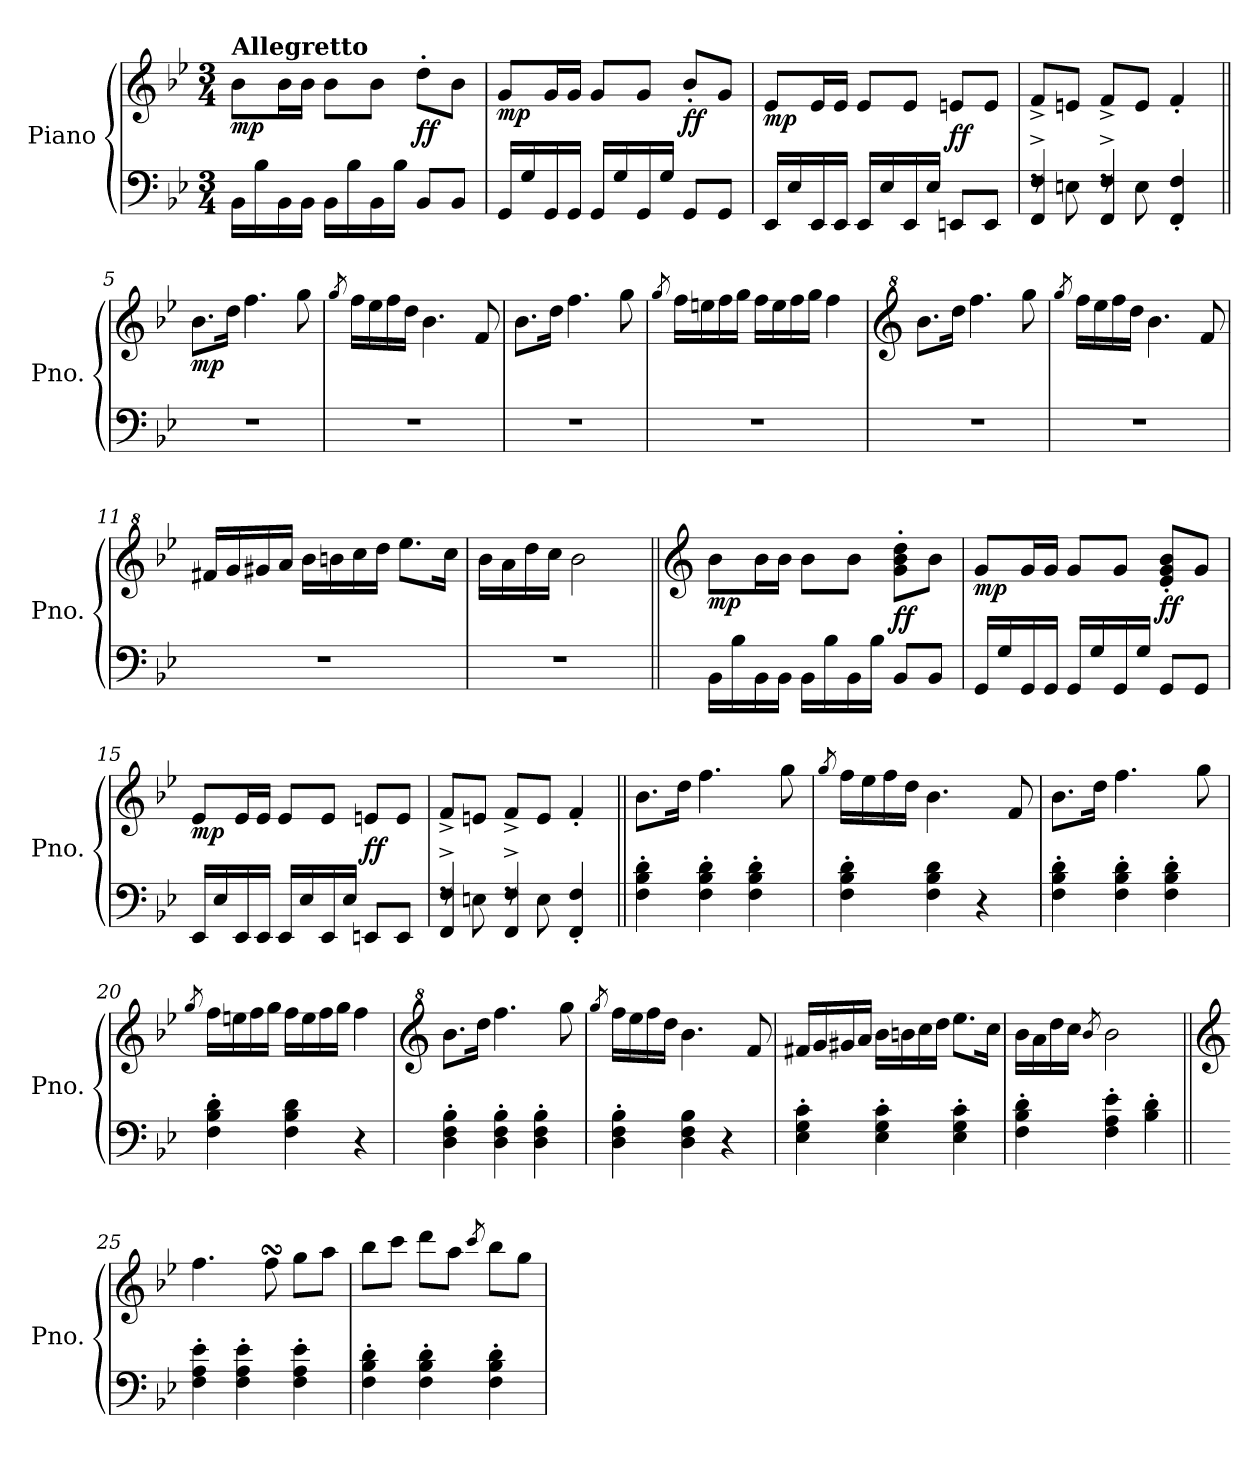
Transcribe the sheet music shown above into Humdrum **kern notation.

**kern	**kern	**dynam
*part1	*part1	*part1
*staff2	*staff1	*staff1/2
*I"Piano	*	*
*I'Pno.	*	*
*clefF4	*clefG2	*
*k[b-e-]	*k[b-e-]	*
*M3/4	*M3/4	*
=1	=1	=1
!	!LO:TX:a:B:t=Allegretto	!
!	!	!LO:DY:b
16BB-\LL	8b-\L	mp
16B-\	.	.
16BB-\	16b-\L	.
16BB-\JJ	16b-\JJ	.
16BB-\LL	8b-\L	.
16B-\	.	.
16BB-\	8b-\J	.
16B-\JJ	.	.
!	!	!LO:DY:b
8BB-/L	8dd'\L	ff
8BB-/J	8b-\J	.
=2	=2	=2
!	!	!LO:DY:b
16GG/LL	8g/L	mp
16G/	.	.
16GG/	16g/L	.
16GG/JJ	16g/JJ	.
16GG/LL	8g/L	.
16G/	.	.
16GG/	8g/J	.
16G/JJ	.	.
!	!	!LO:DY:b
8GG/L	8b-'/L	ff
8GG/J	8g/J	.
=3	=3	=3
!	!	!LO:DY:b
16EE-/LL	8e-/L	mp
16E-/	.	.
16EE-/	16e-/L	.
16EE-/JJ	16e-/JJ	.
16EE-/LL	8e-/L	.
16E-/	.	.
16EE-/	8e-/J	.
16E-/JJ	.	.
!	!	!LO:DY:b
8EEn/L	8en/L	ff
8EE/J	8e/J	.
!!LO:LB:g=z
=4	=4	=4
*^	*	*
4FF/^ 4F/^	8rF	8f^/L	.
.	8En\	8en/J	.
4FF/^ 4F/^	8rF	8f^/L	.
.	8E\	8e/J	.
4FF/' 4F/'	4ryy	4f'/	.
=5||	=5||	=5||	=5||
!	!	!	!LO:DY:b
*v	*v	*	*
2.r	8.b-\L	mp
.	16dd\Jk	.
.	4.ff\	.
.	8gg\	.
=6	=6	=6
.	8qgg/	.
2.r	16ff\LL	.
.	16ee-\	.
.	16ff\	.
.	16dd\JJ	.
.	4.b-\	.
.	8f/	.
!!LO:LB:g=z
=7	=7	=7
2.r	8.b-\L	.
.	16dd\Jk	.
.	4.ff\	.
.	8gg\	.
=8	=8	=8
.	8qgg/	.
2.r	16ff\LL	.
.	16een\	.
.	16ff\	.
.	16gg\JJ	.
.	16ff\LL	.
.	16ee\	.
.	16ff\	.
.	16gg\JJ	.
.	4ff\	.
=9	=9	=9
*	*clefG^2	*
2.r	8.bb-\L	.
.	16ddd\Jk	.
.	4.fff\	.
.	8ggg\	.
!!LO:LB:g=z
=10	=10	=10
.	8qggg/	.
2.r	16fff\LL	.
.	16eee-\	.
.	16fff\	.
.	16ddd\JJ	.
.	4.bb-\	.
.	8ff/	.
=11	=11	=11
2.r	16ff#X/LL	.
.	16gg/	.
.	16gg#X/	.
.	16aa/JJ	.
.	16bb-\LL	.
.	16bbn\	.
.	16ccc\	.
.	16ddd\JJ	.
.	8.eee-\L	.
.	16ccc\Jk	.
=12	=12	=12
2.r	16bb-\LL	.
.	16aa\	.
.	16ddd\	.
.	16ccc\JJ	.
.	2bb-\	.
!!LO:LB:g=z
=13||	=13||	=13||
*	*clefG2	*
!	!	!LO:DY:b
16BB-\LL	8b-\L	mp
16B-\	.	.
16BB-\	16b-\L	.
16BB-\JJ	16b-\JJ	.
16BB-\LL	8b-\L	.
16B-\	.	.
16BB-\	8b-\J	.
16B-\JJ	.	.
!	!	!LO:DY:b
8BB-/L	8g\' 8b-\' 8dd\'L	ff
8BB-/J	8b-\J	.
=14	=14	=14
!	!	!LO:DY:b
16GG/LL	8g/L	mp
16G/	.	.
16GG/	16g/L	.
16GG/JJ	16g/JJ	.
16GG/LL	8g/L	.
16G/	.	.
16GG/	8g/J	.
16G/JJ	.	.
!	!	!LO:DY:b
8GG/L	8e-/' 8g/' 8b-/'L	ff
8GG/J	8g/J	.
=15	=15	=15
!	!	!LO:DY:b
16EE-/LL	8e-/L	mp
16E-/	.	.
16EE-/	16e-/L	.
16EE-/JJ	16e-/JJ	.
16EE-/LL	8e-/L	.
16E-/	.	.
16EE-/	8e-/J	.
16E-/JJ	.	.
!	!	!LO:DY:b
8EEn/L	8en/L	ff
8EE/J	8e/J	.
!!LO:PB:g=z
=16	=16	=16
*^	*	*
4FF/^ 4F/^	8rF	8f^/L	.
.	8En\	8en/J	.
4FF/^ 4F/^	8rF	8f^/L	.
.	8E\	8e/J	.
4FF/' 4F/'	4ryy	4f'/	.
*v	*v	*	*
=17||	=17||	=17||
4F\' 4B-\' 4d\'	8.b-\L	.
.	16dd\Jk	.
4F\' 4B-\' 4d\'	4.ff\	.
4F\' 4B-\' 4d\'	.	.
.	8gg\	.
=18	=18	=18
.	8qgg/	.
4F\' 4B-\' 4d\'	16ff\LL	.
.	16ee-\	.
.	16ff\	.
.	16dd\JJ	.
4F\ 4B-\ 4d\	4.b-\	.
4r	.	.
.	8f/	.
!!LO:LB:g=z
=19	=19	=19
4F\' 4B-\' 4d\'	8.b-\L	.
.	16dd\Jk	.
4F\' 4B-\' 4d\'	4.ff\	.
4F\' 4B-\' 4d\'	.	.
.	8gg\	.
=20	=20	=20
.	8qgg/	.
4F\' 4B-\' 4d\'	16ff\LL	.
.	16een\	.
.	16ff\	.
.	16gg\JJ	.
4F\ 4B-\ 4d\	16ff\LL	.
.	16ee\	.
.	16ff\	.
.	16gg\JJ	.
4r	4ff\	.
=21	=21	=21
*	*clefG^2	*
4D\' 4F\' 4B-\'	8.bb-\L	.
.	16ddd\Jk	.
4D\' 4F\' 4B-\'	4.fff\	.
4D\' 4F\' 4B-\'	.	.
.	8ggg\	.
!!LO:LB:g=z
=22	=22	=22
.	8qggg/	.
4D\' 4F\' 4B-\'	16fff\LL	.
.	16eee-\	.
.	16fff\	.
.	16ddd\JJ	.
4D\ 4F\ 4B-\	4.bb-\	.
4r	.	.
.	8ff/	.
=23	=23	=23
4E-\' 4G\' 4c\'	16ff#X/LL	.
.	16gg/	.
.	16gg#X/	.
.	16aa/JJ	.
4E-\' 4G\' 4c\'	16bb-\LL	.
.	16bbn\	.
.	16ccc\	.
.	16ddd\JJ	.
4E-\' 4G\' 4c\'	8.eee-\L	.
.	16ccc\Jk	.
=24	=24	=24
4F\' 4B-\' 4d\'	16bb-\LL	.
.	16aa\	.
.	16ddd\	.
.	16ccc\JJ	.
.	8qbb-/	.
4F\' 4A\' 4e-\'	2bb-\	.
4B-\' 4d\'	.	.
!!LO:LB:g=z
=25||	=25||	=25||
*	*clefG2	*
4F\' 4A\' 4e-\'	4.ff\	.
4F\' 4A\' 4e-\'	.	.
.	8ffsSSS\	.
4F\' 4A\' 4e-\'	8gg\L	.
.	8aa\J	.
=26	=26	=26
4F\' 4B-\' 4d\'	8bb-\L	.
.	8ccc\J	.
4F\' 4B-\' 4d\'	8ddd\L	.
.	8aa\J	.
.	8qccc/	.
4F\' 4B-\' 4d\'	8bb-\L	.
.	8gg\J	.
=	=	=
*-	*-	*-
